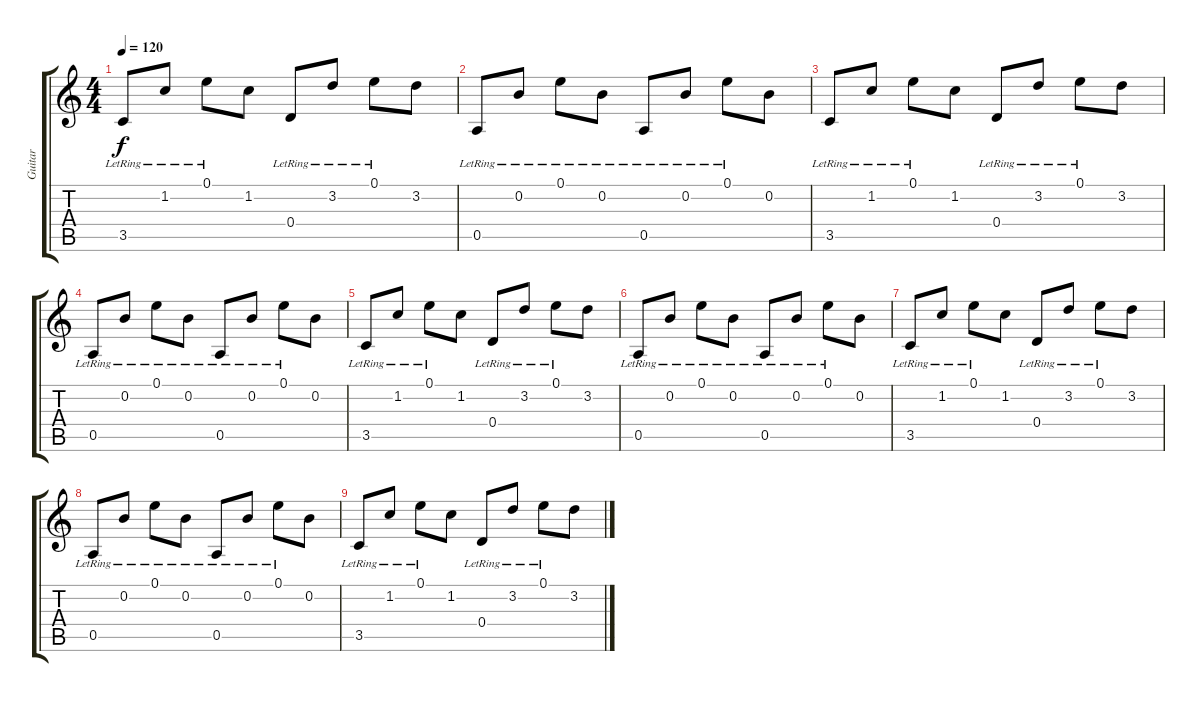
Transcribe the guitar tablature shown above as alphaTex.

\track ("Guitar" "Guitar") {instrument acousticguitarsteel}
\staff {score tabs}
\tuning (E4 B3 G3 D3 A2 E2) {hide}
\ts (4 4)
\tempo 120
\clef g2
\ks c
3.5{lr}.8{dy f volume 12} 1.2{lr}.8{volume 12} 0.1{lr}.8{volume 12} 1.2.8{volume 12} 0.4{lr}.8{volume 12} 3.2{lr}.8{volume 12} 0.1{lr}.8{volume 12} 3.2.8{volume 11} |
0.5{lr}.8{volume 11} 0.2{lr}.8{volume 11} 0.1{lr}.8{volume 11} 0.2{lr}.8{volume 11} 0.5{lr}.8{volume 10} 0.2{lr}.8{volume 10} 0.1{lr}.8{volume 10} 0.2.8{volume 10} |
3.5{lr}.8{volume 10} 1.2{lr}.8{volume 10} 0.1{lr}.8{volume 10} 1.2.8{volume 9} 0.4{lr}.8{volume 9} 3.2{lr}.8{volume 9} 0.1{lr}.8{volume 9} 3.2.8{volume 9} |
0.5{lr}.8{volume 8} 0.2{lr}.8{volume 8} 0.1{lr}.8{volume 8} 0.2{lr}.8{volume 8} 0.5{lr}.8{volume 8} 0.2{lr}.8{volume 8} 0.1{lr}.8{volume 7} 0.2.8{volume 7} |
3.5{lr}.8{volume 7} 1.2{lr}.8{volume 7} 0.1{lr}.8{volume 7} 1.2.8{volume 6} 0.4{lr}.8{volume 6} 3.2{lr}.8{volume 6} 0.1{lr}.8{volume 6} 3.2.8{volume 6} |
0.5{lr}.8{volume 6} 0.2{lr}.8{volume 6} 0.1{lr}.8{volume 5} 0.2{lr}.8{volume 5} 0.5{lr}.8{volume 5} 0.2{lr}.8{volume 5} 0.1{lr}.8{volume 5} 0.2.8{volume 4} |
3.5{lr}.8{volume 4} 1.2{lr}.8{volume 4} 0.1{lr}.8{volume 4} 1.2.8{volume 4} 0.4{lr}.8{volume 4} 3.2{lr}.8{volume 3} 0.1{lr}.8{volume 3} 3.2.8{volume 3} |
0.5{lr}.8{volume 3} 0.2{lr}.8{volume 3} 0.1{lr}.8{volume 2} 0.2{lr}.8{volume 2} 0.5{lr}.8{volume 2} 0.2{lr}.8{volume 2} 0.1{lr}.8{volume 2} 0.2.8{volume 2} |
3.5{lr}.8{volume 1} 1.2{lr}.8{volume 1} 0.1{lr}.8{volume 1} 1.2.8{volume 1} 0.4{lr}.8{volume 1} 3.2{lr}.8{volume 1} 0.1{lr}.8{volume 0} 3.2.8{volume 0}
